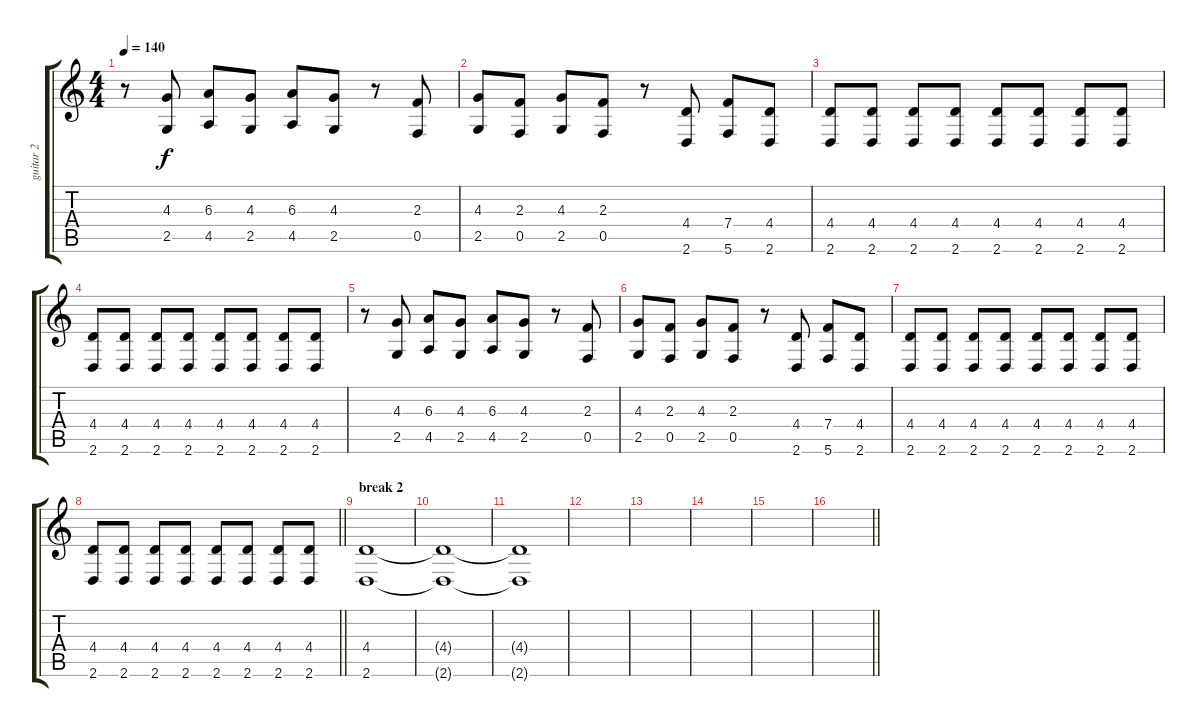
\track ("guitar 2" "guitar 2") {instrument electricguitarjazz}
\staff {score tabs}
\tuning (C4 G3 Eb3 Bb2 F2 C2) {hide}
\ts (4 4)
\tempo 140
\clef g2
\ks c
r.8{dy f} (4.3 2.5).8 (6.3 4.5).8 (4.3 2.5).8 (6.3 4.5).8 (4.3 2.5).8 r.8 (2.3 0.5).8 |
(4.3 2.5).8 (2.3 0.5).8 (4.3 2.5).8 (2.3 0.5).8 r.8 (4.4 2.6).8 (7.4 5.6).8 (4.4 2.6).8 |
(4.4 2.6).8 (4.4 2.6).8 (4.4 2.6).8 (4.4 2.6).8 (4.4 2.6).8 (4.4 2.6).8 (4.4 2.6).8 (4.4 2.6).8 |
(4.4 2.6).8 (4.4 2.6).8 (4.4 2.6).8 (4.4 2.6).8 (4.4 2.6).8 (4.4 2.6).8 (4.4 2.6).8 (4.4 2.6).8 |
r.8 (4.3 2.5).8 (6.3 4.5).8 (4.3 2.5).8 (6.3 4.5).8 (4.3 2.5).8 r.8 (2.3 0.5).8 |
(4.3 2.5).8 (2.3 0.5).8 (4.3 2.5).8 (2.3 0.5).8 r.8 (4.4 2.6).8 (7.4 5.6).8 (4.4 2.6).8 |
(4.4 2.6).8 (4.4 2.6).8 (4.4 2.6).8 (4.4 2.6).8 (4.4 2.6).8 (4.4 2.6).8 (4.4 2.6).8 (4.4 2.6).8 |
\barLineRight lightlight
(4.4 2.6).8 (4.4 2.6).8 (4.4 2.6).8 (4.4 2.6).8 (4.4 2.6).8 (4.4 2.6).8 (4.4 2.6).8 (4.4 2.6).8 |
\section ("" "break 2")
(4.4 2.6).1 |
(4.4{t} 2.6{t}).1 |
(4.4{t} 2.6{t}).1 |
|
|
|
|
\barLineRight lightlight
